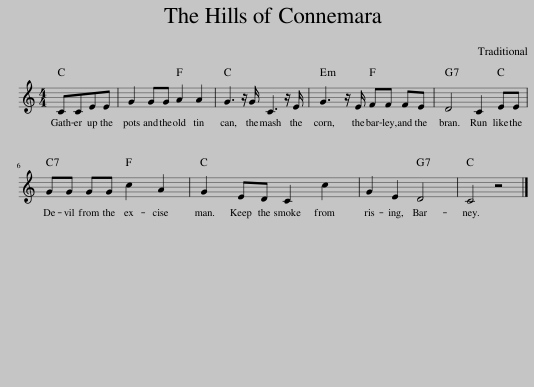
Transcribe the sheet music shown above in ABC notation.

X:1
L:1/8
M:4/4
I:linebreak $
K:C
V:1 treble
V:1
 CCEE | G2 GG A2 A2 | G3 z/ G/ C3 z/ E/ | G3 z/ E/ FF FE | D4 C2 EE |$ %5
 GG GG c2 A2 | G2 ED C2 c2 | G2 E2 D4 | C4 z4 |] %9
